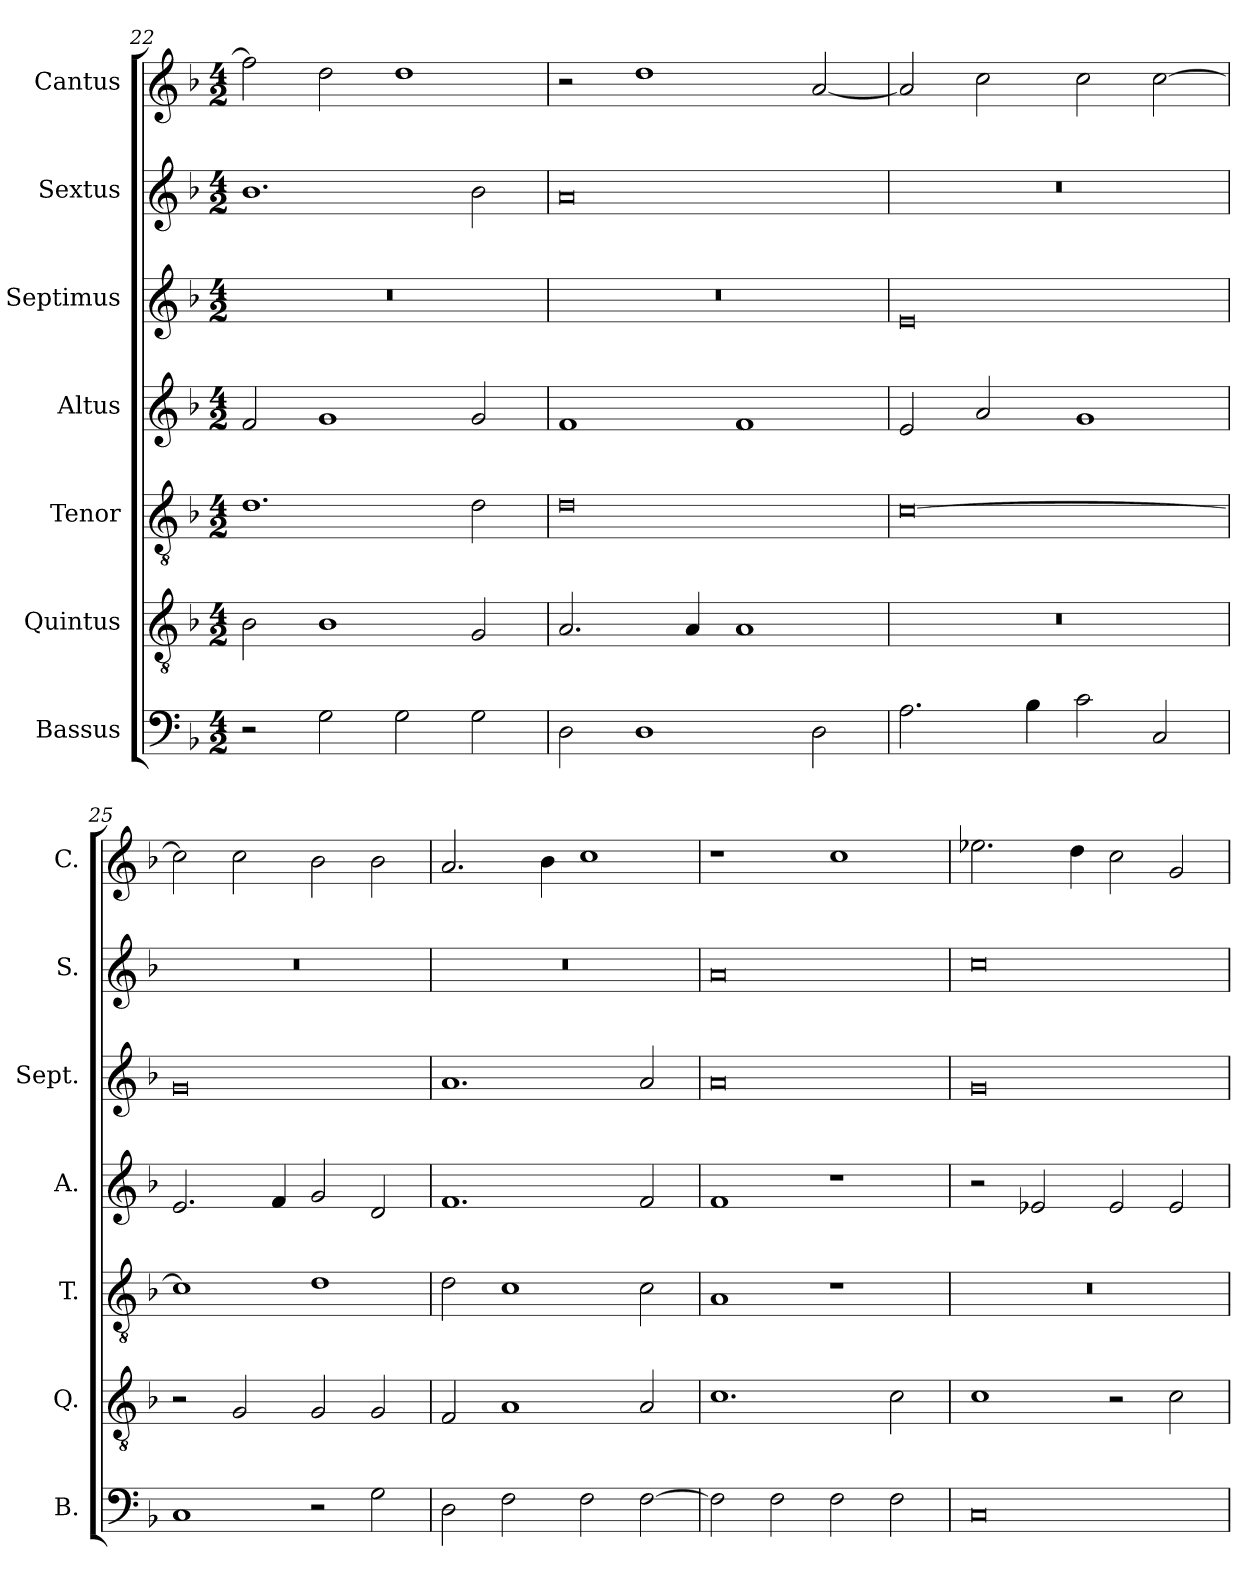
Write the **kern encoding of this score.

**kern	**kern	**kern	**kern	**kern	**kern	**kern
*part7	*part6	*part5	*part4	*part3	*part2	*part1
*staff7	*staff6	*staff5	*staff4	*staff3	*staff2	*staff1
*I"Bassus	*I"Quintus	*I"Tenor	*I"Altus	*I"Septimus	*I"Sextus	*I"Cantus
*I'B.	*I'Q.	*I'T.	*I'A.	*I'Sept.	*I'S.	*I'C.
*clefF4	*clefGv2	*clefGv2	*clefG2	*clefG2	*clefG2	*clefG2
*k[b-]	*k[b-]	*k[b-]	*k[b-]	*k[b-]	*k[b-]	*k[b-]
*F:	*F:	*F:	*F:	*F:	*F:	*F:
*M4/2	*M4/2	*M4/2	*M4/2	*M4/2	*M4/2	*M4/2
=22	=22	=22	=22	=22	=22	=22
2r	2B-\	1.d	2f/	0r	1.b-	2ff\]
2G\	1B-	.	1g	.	.	2dd\
2G\	.	.	.	.	.	1dd
2G\	2G/	2d\	2g/	.	2b-\	.
!!LO:PB:g=z
=23	=23	=23	=23	=23	=23	=23
2D\	2.A/	0d	1f	0r	0a	2r
1D	.	.	.	.	.	1dd
.	4A/	.	.	.	.	.
.	1A	.	1f	.	.	.
2D\	.	.	.	.	.	[2a/
=24	=24	=24	=24	=24	=24	=24
2.A\	0r	[0c	2e/	0e	0r	2a/]
.	.	.	2a/	.	.	2cc\
4B-\	.	.	.	.	.	.
2c\	.	.	1g	.	.	2cc\
2C/	.	.	.	.	.	[2cc\
=25	=25	=25	=25	=25	=25	=25
1C	2r	1c]	2.e/	0g	0r	2cc\]
.	2G/	.	.	.	.	2cc\
.	.	.	4f/	.	.	.
2r	2G/	1d	2g/	.	.	2b-\
2G\	2G/	.	2d/	.	.	2b-\
=26	=26	=26	=26	=26	=26	=26
2D\	2F/	2d\	1.f	1.a	0r	2.a/
2F\	1A	1c	.	.	.	.
.	.	.	.	.	.	4b-\
2F\	.	.	.	.	.	1cc
[2F\	2A/	2c\	2f/	2a/	.	.
=27	=27	=27	=27	=27	=27	=27
2F\]	1.c	1A	1f	0a	0a	1r
2F\	.	.	.	.	.	.
2F\	.	1r	1r	.	.	1cc
2F\	2c\	.	.	.	.	.
=28	=28	=28	=28	=28	=28	=28
0C	1c	0r	2r	0g	0cc	2.ee-X\
.	.	.	2e-X/	.	.	.
.	.	.	.	.	.	4dd\
.	2r	.	2e-/	.	.	2cc\
.	2c\	.	2e-/	.	.	2g/
=	=	=	=	=	=	=
*-	*-	*-	*-	*-	*-	*-
